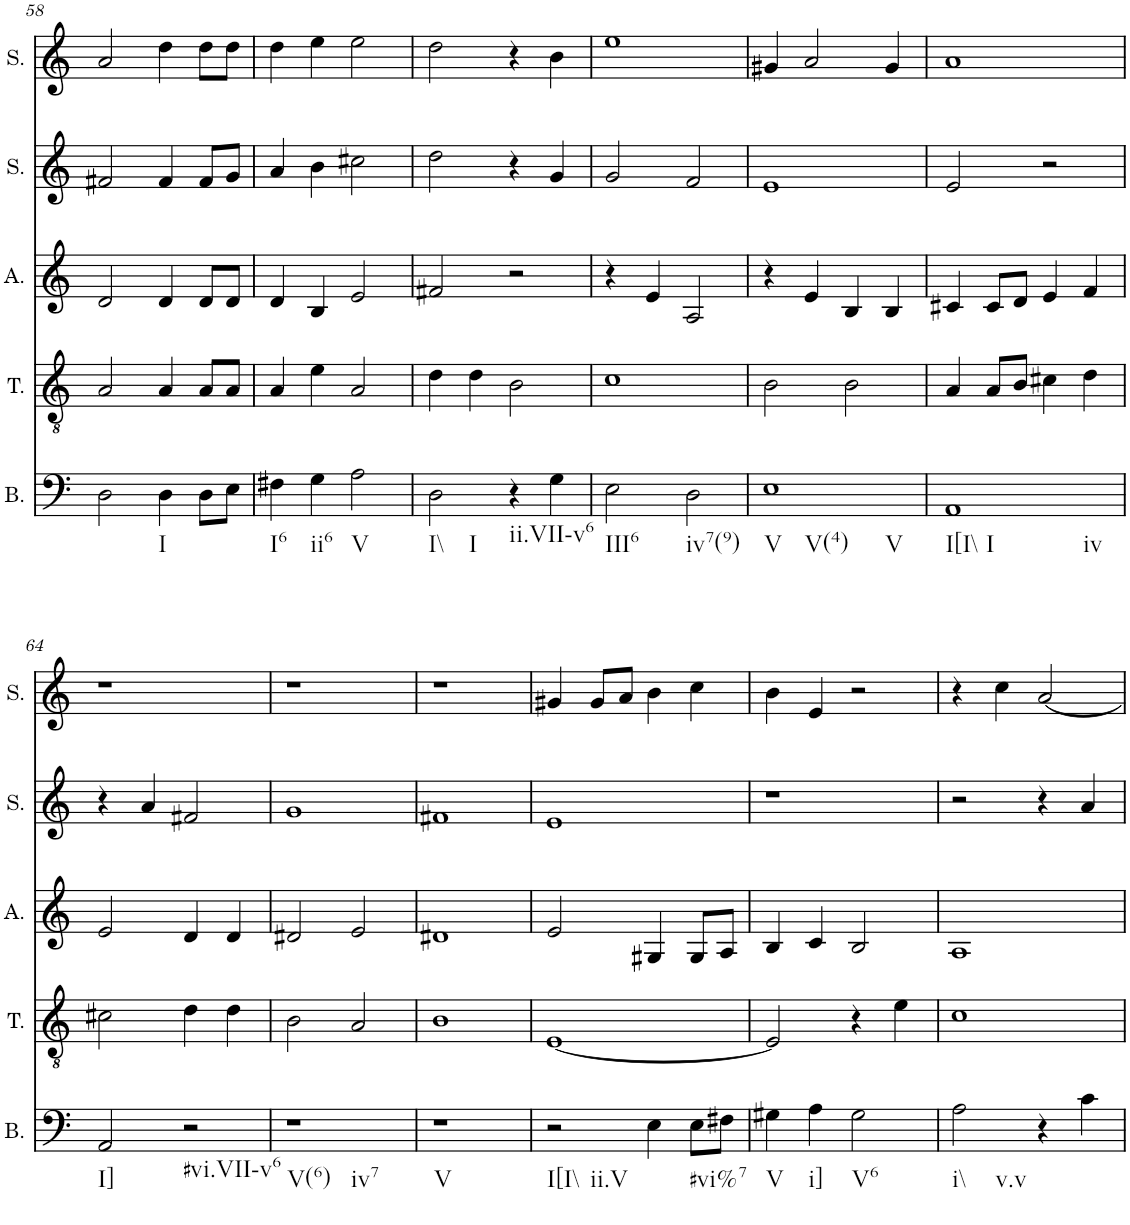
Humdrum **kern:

**kern	**kern	**kern	**kern	**kern
*part5	*part4	*part3	*part2	*part1
*staff5	*staff4	*staff3	*staff2	*staff1
*I"Bass	*I"Tenor	*I"Alto	*I"Soprano	*I"Soprano
*I'B.	*I'T.	*I'A.	*I'S.	*I'S.
!!LO:PB:g=z
*clefF4	*clefGv2	*clefG2	*clefG2	*clefG2
*k[]	*k[]	*k[]	*k[]	*k[]
*M4/4	*M4/4	*M4/4	*M4/4	*M4/4
=58	=58	=58	=58	=58
2D\	2A/	2d/	2f#X/	2a/
!LO:TX:b:t=I	!	!	!	!
4D\	4A/	4d/	4f#/	4dd\
8D\L	8A/L	8d/L	8f#/L	8dd\L
8E\J	8A/J	8d/J	8g/J	8dd\J
=59	=59	=59	=59	=59
!LO:TX:b:t=I6	!	!	!	!
4F#X\	4A/	4d/	4a/	4dd\
!LO:TX:b:t=ii6	!	!	!	!
4G\	4e\	4B/	4b\	4ee\
!LO:TX:b:t=V	!	!	!	!
2A\	2A/	2e/	2cc#X\	2ee\
=60	=60	=60	=60	=60
!LO:TX:b:t=I\\	!	!	!	!
!LO:TX:b:t=I	!	!	!	!
2D\	4d\	2f#X/	2dd\	2dd\
.	4d\	.	.	.
!LO:TX:b:t=ii.VII-v6	!	!	!	!
4r	2B\	2r	4r	4r
4G\	.	.	4g/	4b\
=61	=61	=61	=61	=61
!LO:TX:b:t=III6	!	!	!	!
2E\	1c	4r	2g/	1ee
.	.	4e/	.	.
!LO:TX:b:t=iv7(9)	!	!	!	!
2D\	.	2A/	2f/	.
=62	=62	=62	=62	=62
!LO:TX:b:t=V	!	!	!	!
!LO:TX:b:t=V(4)	!	!	!	!
!LO:TX:b:t=V	!	!	!	!
1E	2B\	4r	1e	4g#X/
.	.	4e/	.	2a/
.	2B\	4B/	.	.
.	.	4B/	.	4g#/
=63	=63	=63	=63	=63
!LO:TX:b:t=I[I\\	!	!	!	!
!LO:TX:b:t=I	!	!	!	!
!LO:TX:b:t=iv	!	!	!	!
1AA	4A/	4c#X/	2e/	1a
.	8A/L	8c#/L	.	.
.	8B/J	8d/J	.	.
.	4c#X\	4e/	2r	.
.	4d\	4f/	.	.
!!LO:LB:g=z
=64	=64	=64	=64	=64
!LO:TX:b:t=I]	!	!	!	!
2AA/	2c#X\	2e/	4r	1r
.	.	.	4a/	.
!LO:TX:b:t=#vi.VII-v6	!	!	!	!
2r	4d\	4d/	2f#X/	.
.	4d\	4d/	.	.
=65	=65	=65	=65	=65
!LO:TX:b:t=V(6)	!	!	!	!
!LO:TX:b:t=iv7	!	!	!	!
1r	2B\	2d#X/	1g	1r
.	2A/	2e/	.	.
=66	=66	=66	=66	=66
!LO:TX:b:t=V	!	!	!	!
1r	1B	1d#X	1f#X	1r
=67	=67	=67	=67	=67
!LO:TX:b:t=I[I\\	!	!	!	!
!LO:TX:b:t=ii.V	!	!	!	!
2r	[1E	2e/	1e	4g#X/
.	.	.	.	8g#/L
.	.	.	.	8a/J
4E\	.	4G#X/	.	4b\
!LO:TX:b:t=#vi%7	!	!	!	!
8E\L	.	8G#/L	.	4cc\
8F#X\J	.	8A/J	.	.
=68	=68	=68	=68	=68
!LO:TX:b:t=V	!	!	!	!
4G#X\	2E/]	4B/	1r	4b\
!LO:TX:b:t=i]	!	!	!	!
4A\	.	4c/	.	4e/
!LO:TX:b:t=V6	!	!	!	!
2G#\	4r	2B/	.	2r
.	4e\	.	.	.
=69	=69	=69	=69	=69
!LO:TX:b:t=i\\	!	!	!	!
!LO:TX:b:t=v.v	!	!	!	!
2A\	1c	1A	2r	4r
.	.	.	.	4cc\
4r	.	.	4r	[2a/
4c\	.	.	4a/	.
=	=	=	=	=
*-	*-	*-	*-	*-
